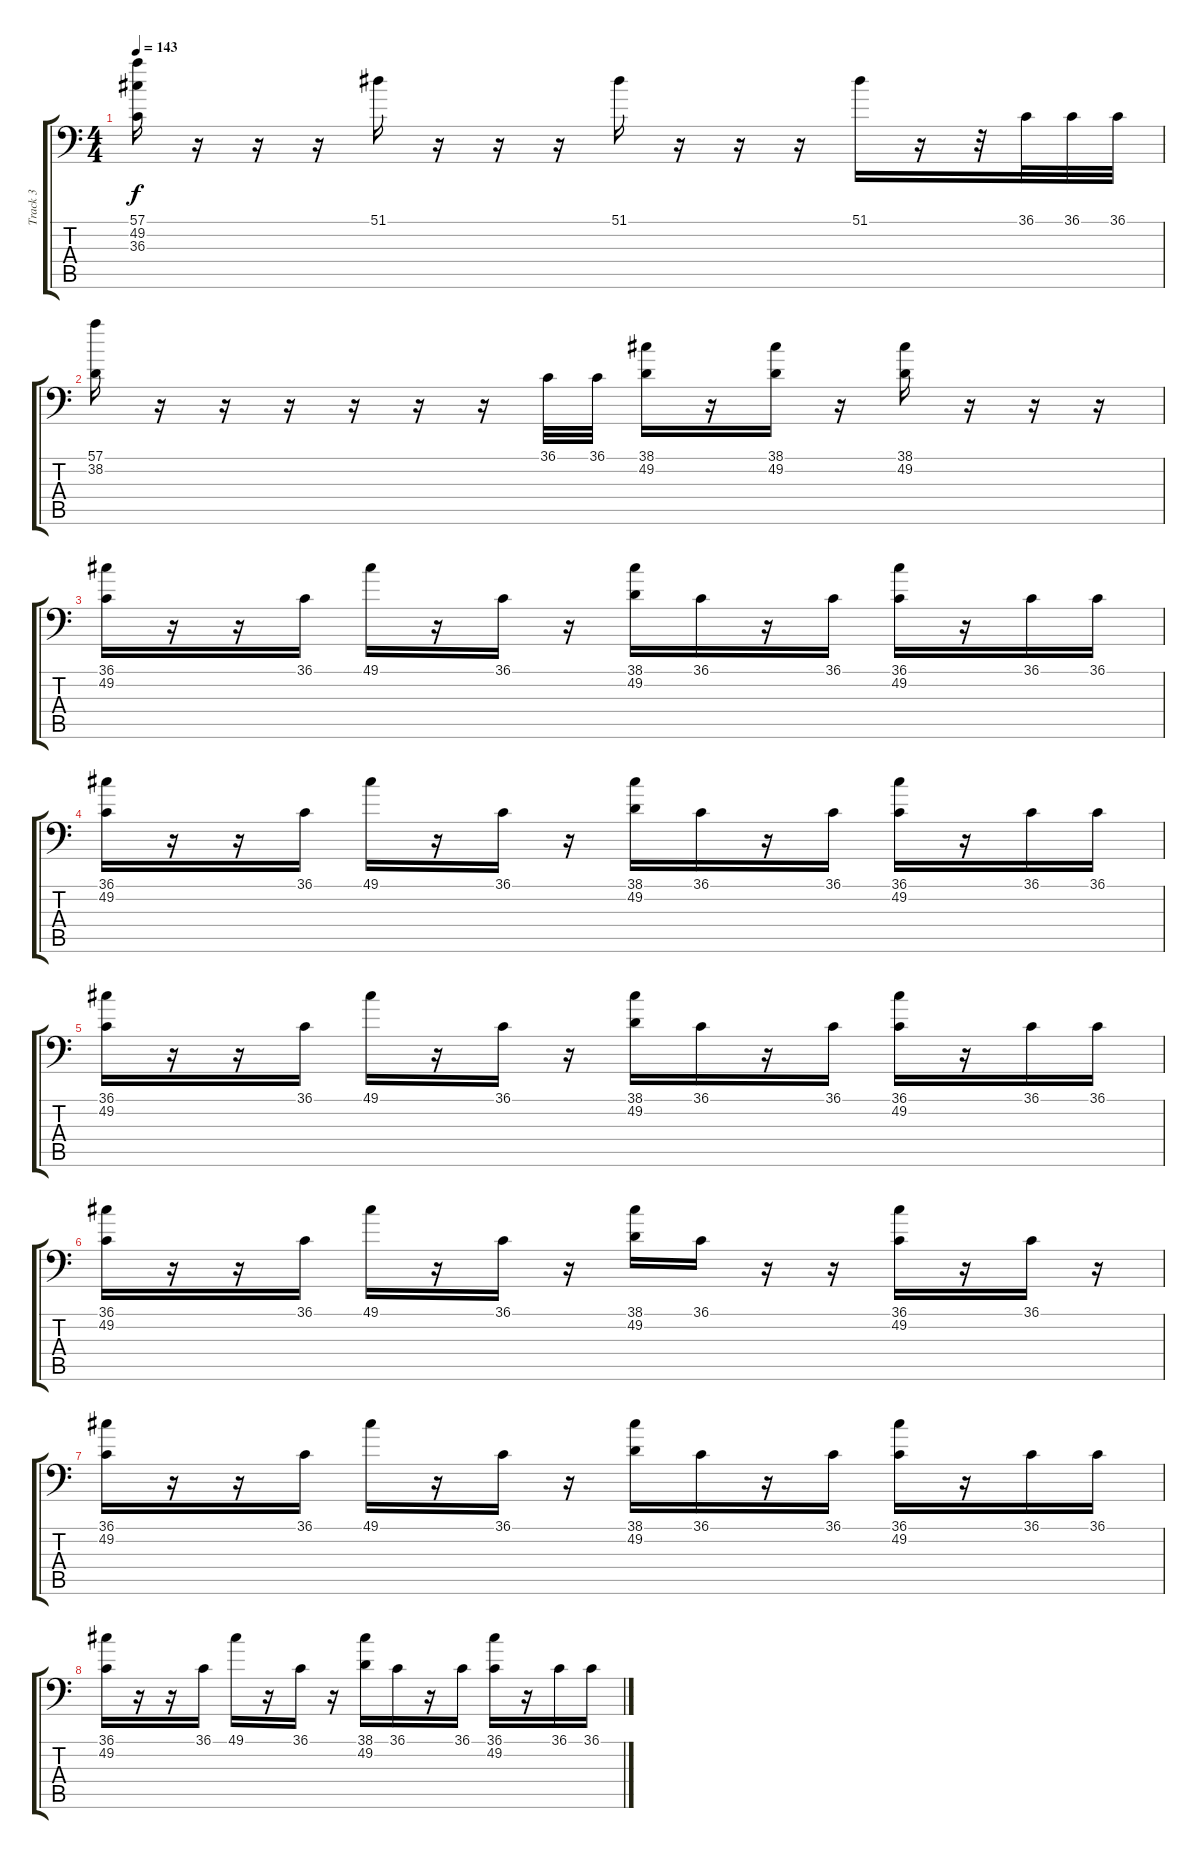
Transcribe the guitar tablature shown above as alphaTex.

\track ("Track 3" "Track 3") {instrument acousticgrandpiano}
\staff {score tabs}
\tuning (C-1 C-1 C-1 C-1 C-1 C-1) {hide}
\ts (4 4)
\tempo 143
\clef f4
\ks c
(57.1 49.2 36.3).16{dy f} r.16 r.16 r.16 51.1.16 r.16 r.16 r.16 51.1.16 r.16 r.16 r.16 51.1.16 r.16 r.32 36.1.32 36.1.32 36.1.32 |
(57.1 38.2).16 r.16 r.16 r.16 r.16 r.16 r.16 36.1.32 36.1.32 (38.1 49.2).16 r.16 (38.1 49.2).16 r.16 (38.1 49.2).16 r.16 r.16 r.16 |
(36.1 49.2).16 r.16 r.16 36.1.16 49.1.16 r.16 36.1.16 r.16 (38.1 49.2).16 36.1.16 r.16 36.1.16 (36.1 49.2).16 r.16 36.1.16 36.1.16 |
(36.1 49.2).16 r.16 r.16 36.1.16 49.1.16 r.16 36.1.16 r.16 (38.1 49.2).16 36.1.16 r.16 36.1.16 (36.1 49.2).16 r.16 36.1.16 36.1.16 |
(36.1 49.2).16 r.16 r.16 36.1.16 49.1.16 r.16 36.1.16 r.16 (38.1 49.2).16 36.1.16 r.16 36.1.16 (36.1 49.2).16 r.16 36.1.16 36.1.16 |
(36.1 49.2).16 r.16 r.16 36.1.16 49.1.16 r.16 36.1.16 r.16 (38.1 49.2).16 36.1.16 r.16 r.16 (36.1 49.2).16 r.16 36.1.16 r.16 |
(36.1 49.2).16 r.16 r.16 36.1.16 49.1.16 r.16 36.1.16 r.16 (38.1 49.2).16 36.1.16 r.16 36.1.16 (36.1 49.2).16 r.16 36.1.16 36.1.16 |
(36.1 49.2).16 r.16 r.16 36.1.16 49.1.16 r.16 36.1.16 r.16 (38.1 49.2).16 36.1.16 r.16 36.1.16 (36.1 49.2).16 r.16 36.1.16 36.1.16
